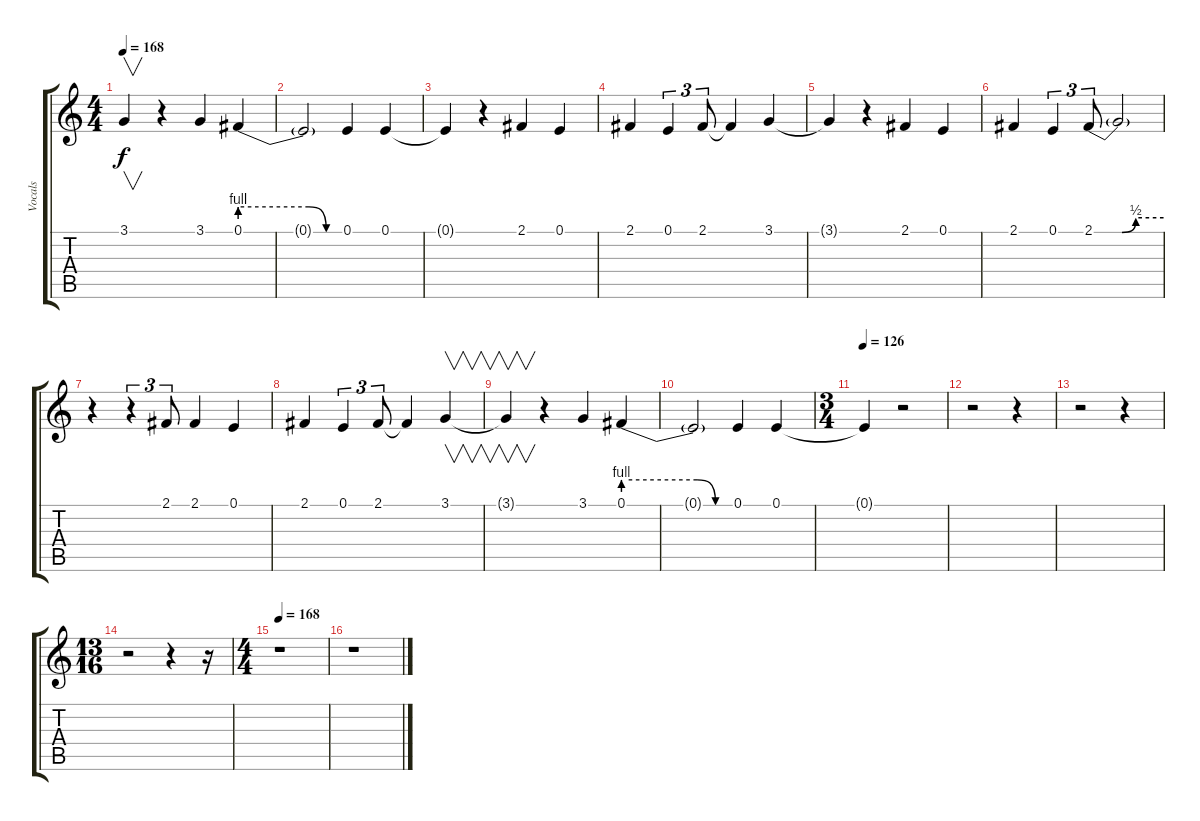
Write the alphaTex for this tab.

\track ("Vocals" "Vocals") {instrument englishhorn}
\staff {score tabs}
\tuning (E4 B3 G3 D3 A2 E2) {hide}
\ts (4 4)
\tempo 168
\clef g2
\ks c
3.1{t}.4{v dy f} r.4 3.1.4 0.1{be (custom 0 4 40 4 50 0 60 0)}.4 |
0.1{t}.2 0.1.4 0.1.4 |
0.1{t}.4 r.4 2.1.4 0.1.4 |
2.1.4 0.1.4{tu (3 2)} 2.1.8{tu (3 2)} 2.1{t}.4 3.1.4 |
3.1{t}.4 r.4 2.1.4 0.1.4 |
2.1.4 0.1.4{tu (3 2)} 2.1{be (custom 0 0 24 0 36 2 60 2)}.8{tu (3 2)} 2.1{t}.2 |
r.4 r.4{tu (3 2)} 2.1.8{tu (3 2)} 2.1.4 0.1.4 |
2.1.4 0.1.4{tu (3 2)} 2.1.8{tu (3 2)} 2.1{t}.4 3.1.4{v} |
3.1{t}.4{v} r.4 3.1.4 0.1{be (custom 0 4 40 4 50 0 60 0)}.4 |
0.1{t}.2 0.1.4 0.1.4 |
\ts (3 4)
\tempo 126
0.1{t}.4 r.2 |
r.2 r.4 |
r.2 r.4 |
\ts (13 16)
r.2 r.4 r.16 |
\ts (4 4)
\tempo 168
r.1 |
r.1
